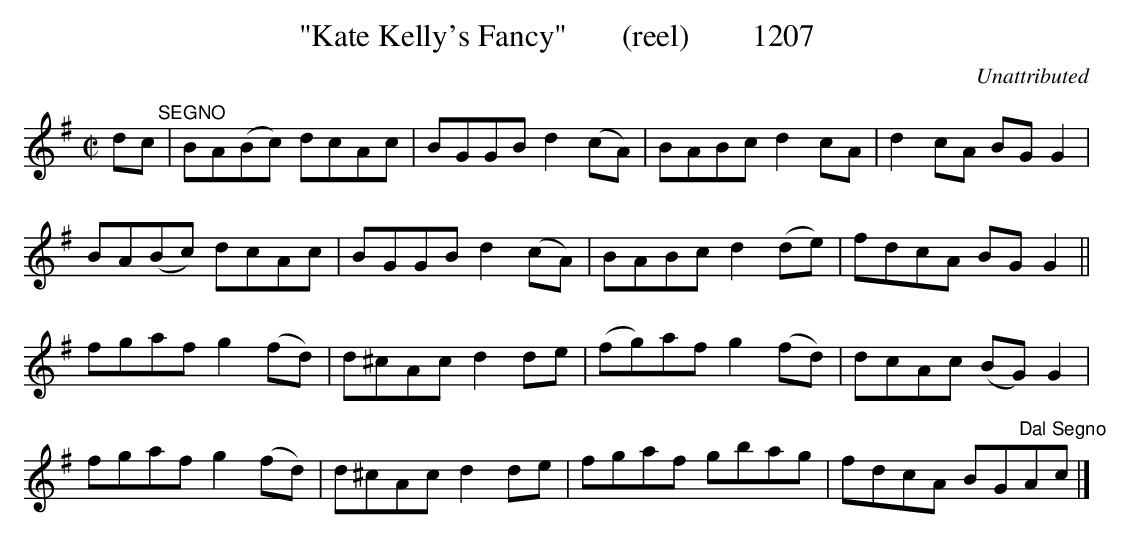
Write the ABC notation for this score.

X:1
T:"Kate Kelly's Fancy"       (reel)        1207
C:Unattributed
BRENNAN July 2003 (HTTP://WWW.SOSYOURMOM.COM)
M:C|
L:1/8
K:G
dc"^SEGNO"|BA(Bc) dcAc|BGGB d2(cA)|BABc d2cA|d2cA BG G2|
BA(Bc) dcAc|BGGB d2(cA)|BABc d2(de)|fdcA BG G2||
fgaf g2(fd)|d^cAc d2de|(fg)af g2(fd)|dcAc (BG) G2|
fgaf g2(fd)|d^cAc d2de|fgaf gbag|fdcA BG"^Dal Segno"Ac|]
